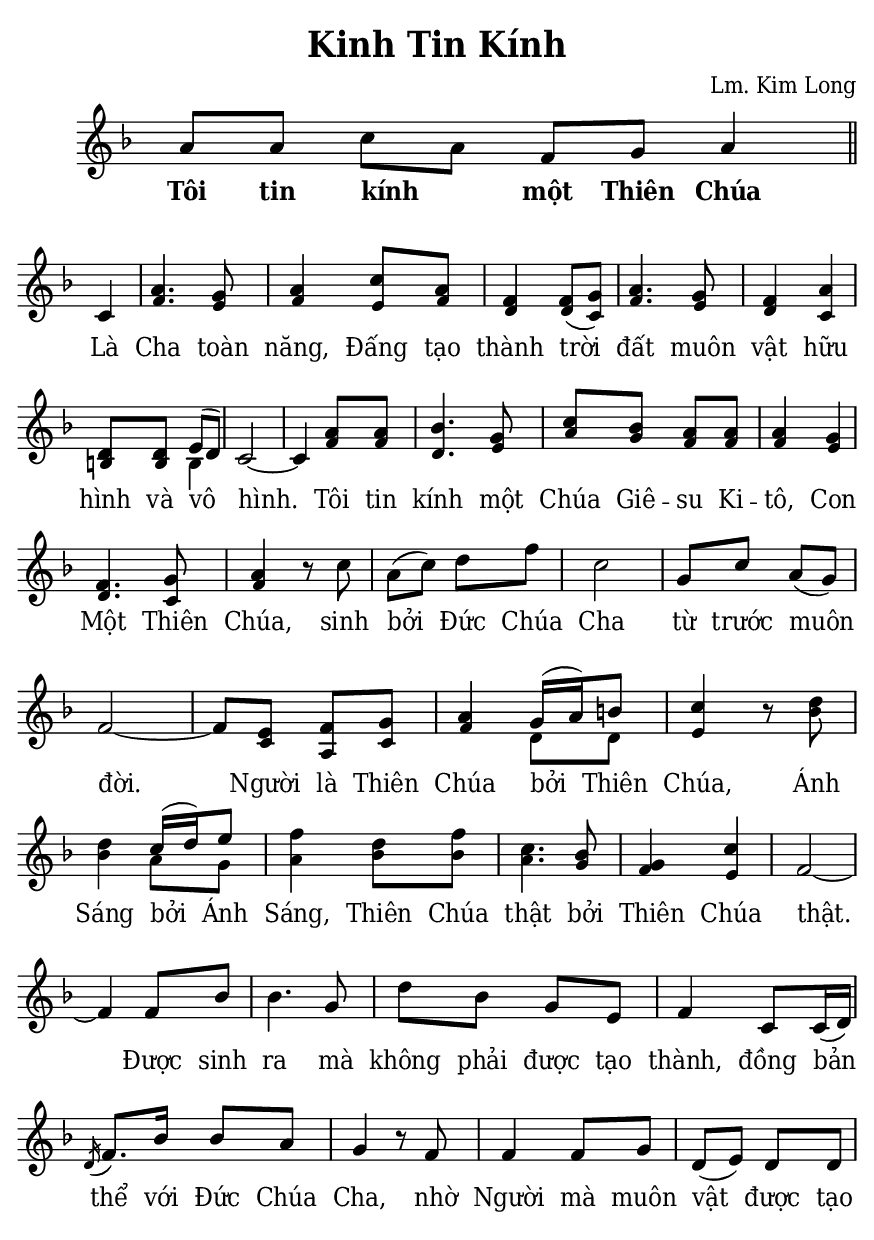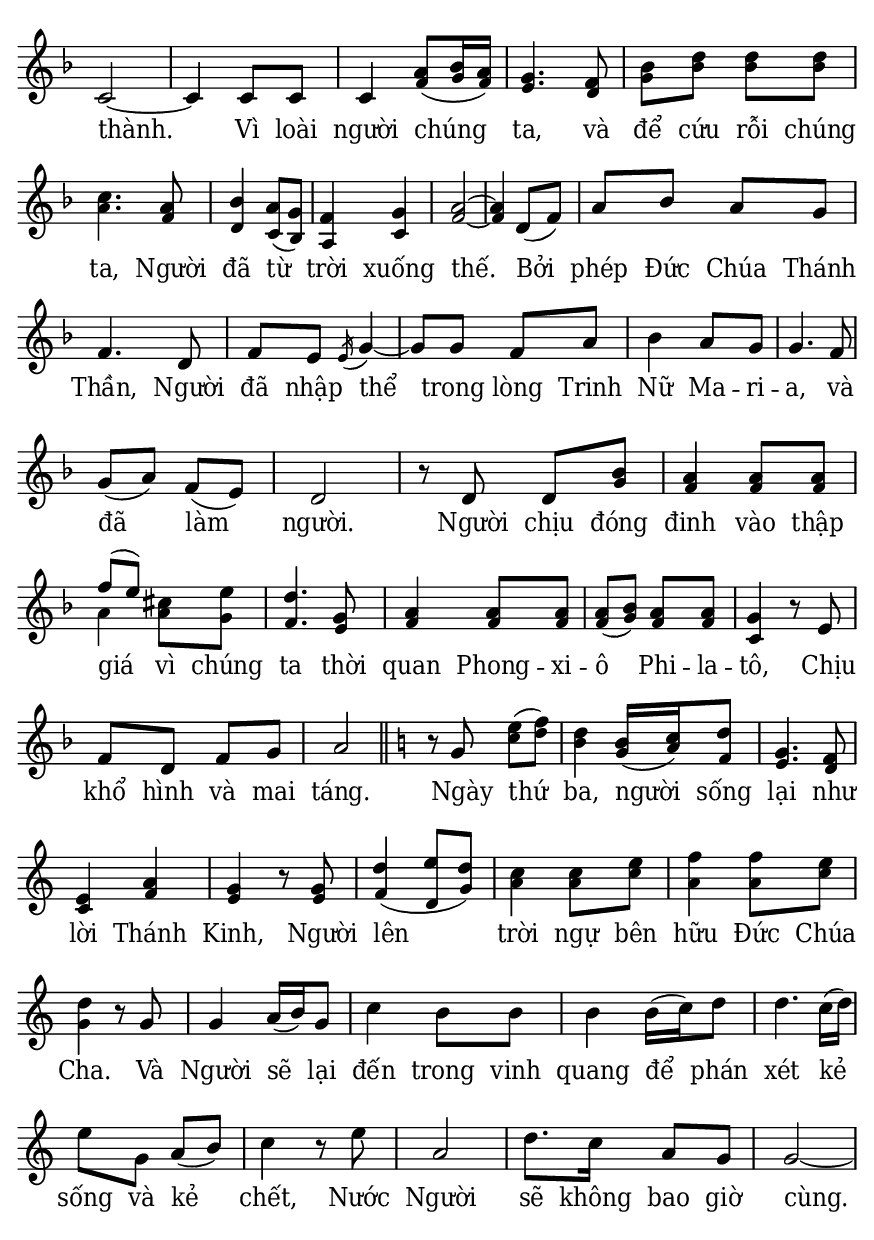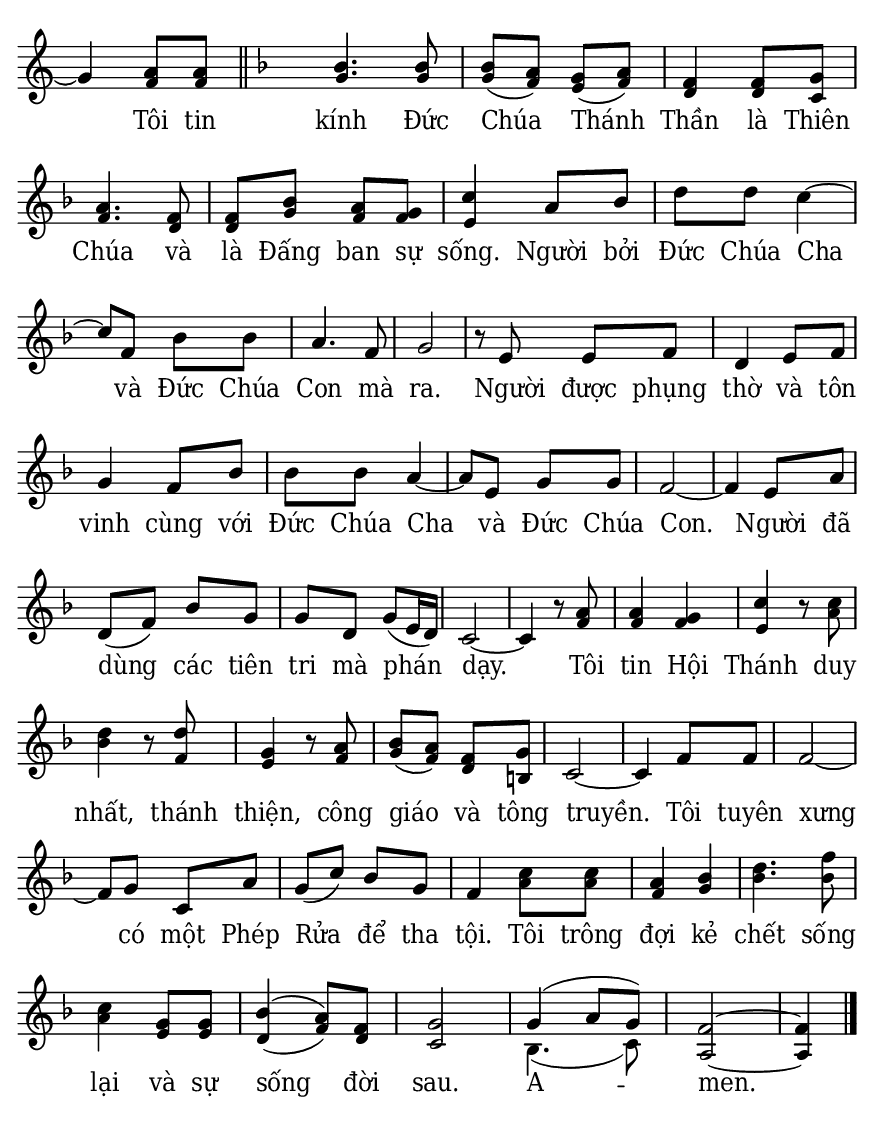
% Cài đặt chung\
\version "2.22.1"
\include "english.ly"

\header {
  title = "Kinh Tin Kính"
  composer = "Lm. Kim Long"
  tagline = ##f
}

% Nhạc phiên khúc
nhacPhienKhucSop = \relative c'' {
  \override Score.BarLine.break-visibility = ##(#f #f #f)
  a8 a c \hide (a) f g a4 \bar "||" \break
  \override Score.BarLine.break-visibility = ##(#t #t #t)
  
  \partial 4 c,4 |
  a'4. g8 |
  a4 c8 a |
  f4 f8 (g) |
  a4. g8 |
  f4 a |
  d,8 d e (d) |
  c2 ~ |
  c4 a'8 a |
  bf4. g8 |
  c bf a a |
  a4 g |
  f4. g8 |
  a4 r8 c |
  a (c) d f |
  c2 |
  g8 c a (g) |
  f2 ~ |
  f8 e f g |
  a4 g16 (a) b!8 |
  c4 r8 d |
  d4 c16 (d) e8 |
  f4 d8 f |
  c4. bf8 |
  g4 c |
  f,2 ~ |
  f4 f8 bf |
  bf4. g8 |
  d' bf g e |
  f4 c8 c16 (d) |
  \slashedGrace { d16 ( } f8.) bf16 bf8 a |
  g4 r8 f |
  f4 f8 g |
  d (e) d d |
  c2 ~ |
  c4 c8 c |
  c4 a'8 (bf16 a) |
  g4. f8 |
  bf d d d |
  c4. a8 |
  bf4 a8 (g) |
  f4 g |
  a2 ~ |
  a4 d,8 (f) |
  a bf a g |
  f4. d8 |
  f e \slashedGrace { e16 ( } g4) ~ |
  g8
  \once \override NoteColumn.X-offset = 1.2 <>
  g f a |
  bf4 a8 g |
  g4. f8 |
  g (a) f (e) |
  d2 |
  r8 d d bf' |
  a4 a8 a |
  f' (e) cs e |
  d4. g,8 |
  a4 a8 a |
  a (bf) a a |
  g4 r8 e |
  f d f g |
  a2 \bar "||"
  
  \key c \major
  r8 g e' (f) |
  d4 b16 (c) d8 |
  g,4. f8 |
  e4 a |
  g4 r8 g |
  d'4 (e8 d) |
  c4 c8 e |
  f4 f8 e |
  d4 r8 g, |
  g4 a16 (b) g8 |
  c4 b8 b |
  b4 b16 (c) d8 |
  d4. c16 (d) |
  e8 g, a (b) |
  c4 r8 e |
  a,2 |
  d8. c16 a8 g |
  g2 ~ |
  g4 a8 a \bar "||"
  
  \key f \major
  bf4. bf8 |
  bf (a) g (a) |
  f4 f8 g |
  a4. f8 |
  f bf a g |
  c4 a8 bf |
  d d c4 ~ |
  c8 f, bf bf |
  a4. f8 |
  g2 |
  r8 e e f |
  d4 e8 f |
  g4 f8 bf |
  bf bf a4 ~ |
  a8 e g g |
  f2 ~ |
  f4 e8 a |
  d, (f) bf g |
  g d g (e16 d) |
  c2 ~ |
  c4 r8 a' |
  a4 g |
  c r8 c |
  d4 r8 d |
  g,4 r8 a |
  bf (a) f g |
  c,2 ~ |
  c4 f8 f |
  f2 ~ |
  f8 g c, a' |
  g (c) bf g |
  f4 c'8 c |
  a4 bf |
  d4. f8 |
  c4 g8 g |
  bf4 ^(a8) f |
  g2 |
  g4 (a8 g) |
  f2 ~ |
  f4 \bar "|."
}

nhacPhienKhucAlto = \relative c' {
  r8*8
  
  c4 |
  f4. e8 |
  f4 e8 f |
  d4 d8 (c) |
  f4. e8 |
  d4 c |
  b!8 b b4 |
  c2 ~ |
  c4 f8 f |
  d4. e8 |
  a g f f |
  f4 e |
  d4. c8 |
  f4 r8 c' |
  a (c) d f |
  c2 |
  g8 c a (g) |
  f2 ~ |
  f8 c a c |
  f4 d8 [d] |
  e4 r8 bf' |
  bf4 a8 [g] |
  a4 bf8 bf |
  a4. g8 |
  f4 e |
  f2 ~ |
  f4 f8 bf |
  bf4. g8 |
  d' bf g e |
  f4 c8 c16 (d) |
  \slashedGrace { d16 ( } f8.) bf16 bf8 a |
  g4 r8 f |
  f4 f8 g |
  d (e) d d |
  c2 ~ |
  c4 c8 c |
  c4 f8 (g16 f) |
  e4. d8 |
  g bf bf bf |
  a4. f8 |
  d4 c8 (bf) |
  a4 c |
  f2 ~ |
  f4 d8 (f) |
  a bf a g |
  f4. d8 |
  f e \slashedGrace { e16 ( } g4) ~ |
  g8 g f a |
  bf4 a8 g |
  g4. f8 |
  g (a) f (e) |
  d2 |
  r8 d d g |
  f4 f8 f |
  a4 a8 g |
  f4. e8 |
  f4 f8 f |
  f (g) f8 f |
  c4 r8 e |
  f d f g |
  a2 |
  
  \key c \major
  r8 g c (d) |
  b4 g16 (a) f8 |
  e4. d8 |
  c4 f |
  e r8 e |
  f4 (d8 g) |
  a4 a8 c |
  a4 a8 c |
  g4 r8 g |
  g4 a16 (b) g8 |
  c4 b8 b |
  b4 b16 (c) d8 |
  d4. c16 (d) |
  e8 g, a (b) |
  c4 r8 e |
  a,2 |
  d8. c16 a8 g |
  g2 ~ |
  g4 f8 f |
  
  \key f \major
  g4. g8 |
  g (f) e (f) |
  d4 d8 c |
  f4. d8 |
  d g f f |
  e4 a8 bf |
  d d c4 ~ |
  c8 f, bf bf |
  a4. f8 |
  g2 |
  r8 e e f |
  d4 e8 f |
  g4 f8 bf |
  bf bf a4 ~ |
  a8 e g g |
  f2 ~ |
  f4 e8 a |
  d, (f) bf g |
  g d g (e16 d) |
  c2 ~ |
  c4 r8 f |
  f4 f |
  e r8 a |
  bf4 r8 f |
  e4 r8 f |
  g (f) d b! |
  c2 ~ |
  c4 f8 f |
  f2 ~ |
  f8 g c, a' |
  g (c) bf g |
  f4 a8 a |
  f4 g |
  bf4. bf8 |
  a4 e8 e |
  d4 _(f8) d |
  c2 |
  bf4. ( c8) |
  a2 ~ |
  a4
}

% Lời phiên khúc
loiPhienKhucSop = \lyrics {
  \override Lyrics.LyricText.font-series = #'bold
  Tôi tin kính một Thiên Chúa
  \revert Lyrics.LyricText.font-series
  Là Cha toàn năng, Đấng tạo thành trời đất
  muôn vật hữu hình và vô hình.
  Tôi tin kính một Chúa Giê -- su Ki -- tô,
  Con Một Thiên Chúa,
  sinh bởi Đức Chúa Cha từ trước muôn đời.
  Người là Thiên Chúa bởi Thiên Chúa,
  Ánh Sáng bởi Ánh Sáng, Thiên Chúa thật bởi Thiên Chúa thật.
  Được sinh ra mà không phải được tạo thành,
  đồng bản thể với Đức Chúa Cha,
  nhờ Người mà muôn vật được tạo thành.
  Vì loài người chúng ta, và để cứu rỗi chúng ta,
  Người đã từ trời xuống thế.
  Bởi phép Đức Chúa Thánh Thần,
  Người đã nhập thể
  \tweak extra-offset #'(0.8 . 0) trong lòng Trinh Nữ Ma -- ri -- a,
  và đã làm người.
  Người chịu đóng đinh vào thập giá vì chúng ta
  thời quan Phong -- xi -- ô Phi -- la -- tô,
  Chịu khổ hình và mai táng.
  Ngày thứ ba, người sống lại như lời Thánh Kinh,
  Người lên trời ngự bên hữu Đức Chúa Cha.
  Và Người sẽ lại đến trong vinh quang
  để phán xét kẻ sống và kẻ chết,
  Nước Người sẽ không bao giờ cùng.
  Tôi tin kính Đức Chúa Thánh Thần là Thiên Chúa
  và là Đấng ban sự sống.
  Người bởi Đức Chúa Cha và Đức Chúa Con mà ra.
  Người được phụng thờ và tôn vinh
  cùng với Đức Chúa Cha và Đức Chúa Con.
  Người đã dùng các tiên tri mà phán dạy.
  Tôi tin Hội Thánh duy nhất, thánh thiện,
  công giáo và tông truyền.
  Tôi tuyên xưng có một Phép Rửa để tha tội.
  Tôi trông đợi kẻ chết sống lại
  và sự sống đời sau.
  A -- men.
}

% Dàn trang
\paper {
  #(set-paper-size "a5")
  top-margin = 3\mm
  bottom-margin = 3\mm
  left-margin = 3\mm
  right-margin = 3\mm
  #(define fonts
	 (make-pango-font-tree "Deja Vu Serif Condensed"
	 		       "Deja Vu Serif Condensed"
			       "Deja Vu Serif Condensed"
			       (/ 20 20)))
  print-page-number = ##f
}

TongNhip = {
  \key f \major \time 2/4
  \set Timing.beamExceptions = #'()
  \set Timing.baseMoment = #(ly:make-moment 1/4)
}

% Đổi kích thước nốt cho bè phụ
notBePhu =
#(define-music-function (font-size music) (number? ly:music?)
   (for-some-music
     (lambda (m)
       (if (music-is-of-type? m 'rhythmic-event)
           (begin
             (set! (ly:music-property m 'tweaks)
                   (cons `(font-size . ,font-size)
                         (ly:music-property m 'tweaks)))
             #t)
           #f))
     music)
   music)

\score {
  \new ChoirStaff <<
    \new Staff \with {
        printPartCombineTexts = ##f
      }
      <<
      \new Voice \TongNhip \partCombine 
        \nhacPhienKhucSop
        \notBePhu -1 { \nhacPhienKhucAlto }
      \new NullVoice = beSop \nhacPhienKhucSop
      \new Lyrics \lyricsto beSop \loiPhienKhucSop
      >>
  >>
  \layout {
    indent = #10
    \override Staff.TimeSignature.transparent = ##t
    \override Lyrics.LyricSpace.minimum-distance = #1.5
    \override LyricHyphen.minimum-distance = #2
    \override Score.BarNumber.break-visibility = ##(#f #f #f)
    \override Score.SpacingSpanner.uniform-stretching = ##t
  } 
}
